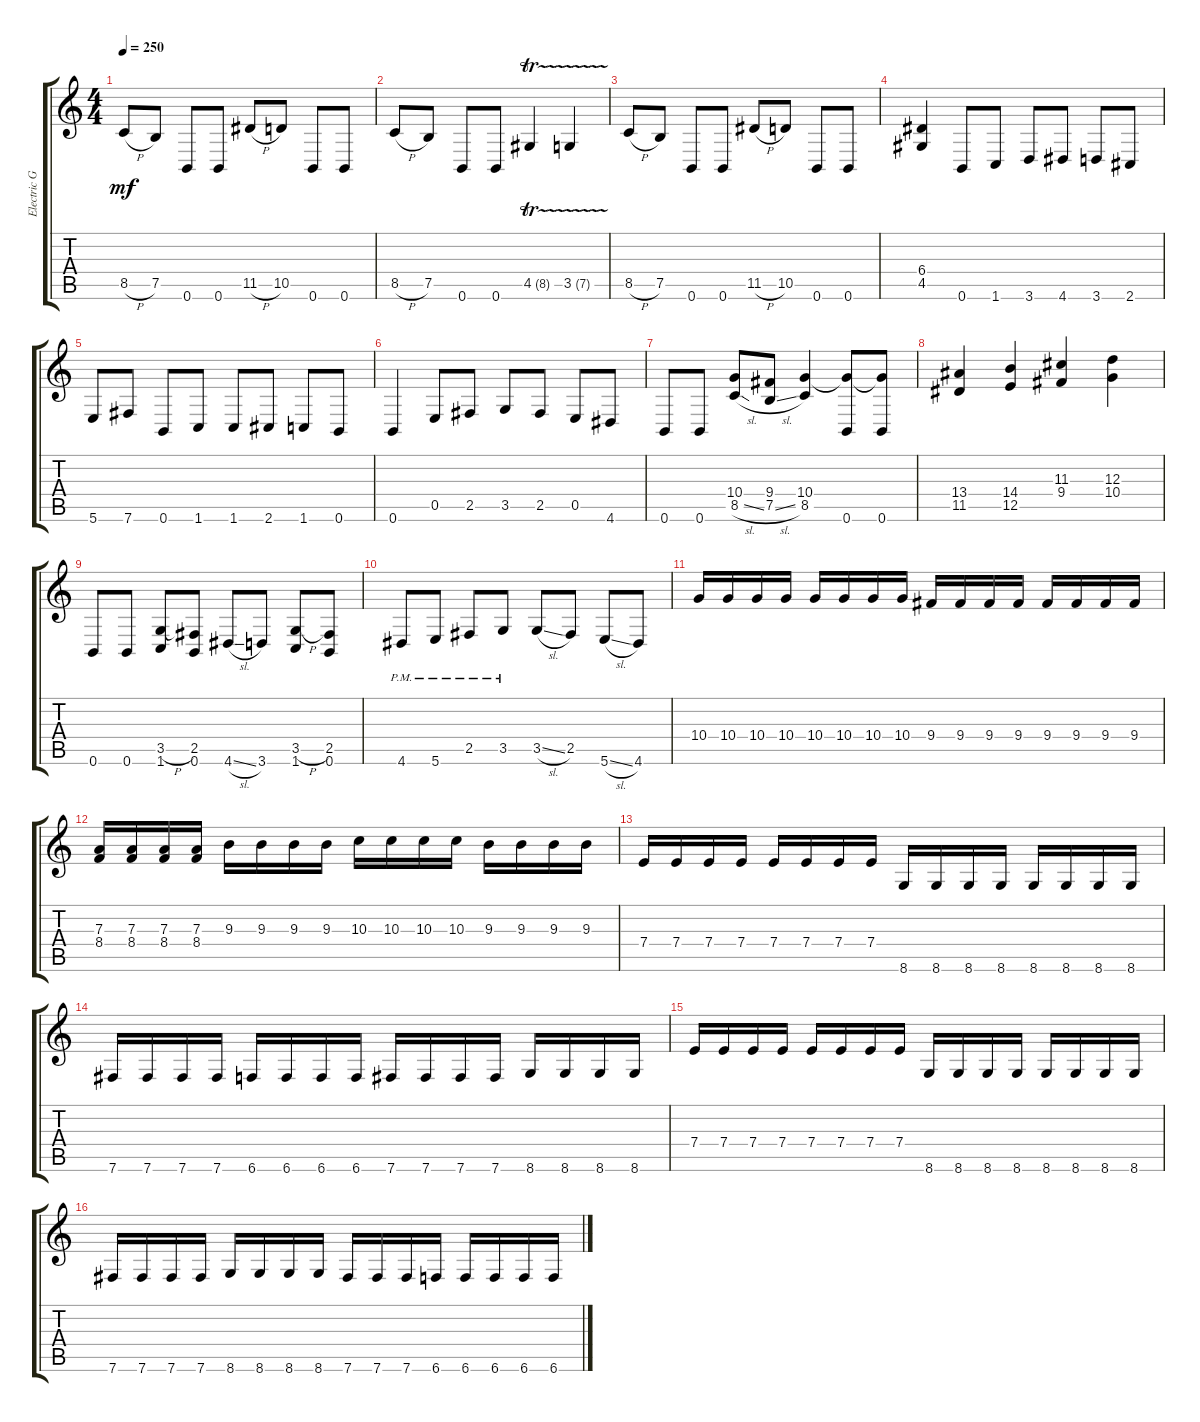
\track ("Electric Guitar 1" "Electric G") {instrument distortionguitar}
\staff {score tabs}
\tuning (B3 Gb3 D3 A2 E2 B1) {hide}
\ts (4 4)
\tempo 250
\clef g2
\ks c
8.5{h}.8{dy mf} 7.5.8 0.6.8 0.6.8 11.5{h}.8 10.5.8 0.6.8 0.6.8 |
8.5{h}.8 7.5.8 0.6.8 0.6.8 4.5{tr (8 32)}.4 3.5{tr (7 32)}.4 |
8.5{h}.8 7.5.8 0.6.8 0.6.8 11.5{h}.8 10.5.8 0.6.8 0.6.8 |
(6.4 4.5).4 0.6.8 1.6.8 3.6.8 4.6.8 3.6.8 2.6.8 |
5.6.8 7.6.8 0.6.8 1.6.8 1.6.8 2.6.8 1.6.8 0.6.8 |
0.6.4 0.5.8 2.5.8 3.5.8 2.5.8 0.5.8 4.6.8 |
0.6.8 0.6.8 (10.4 8.5{sl}).8 (9.4 7.5{sl}).8 (10.4 8.5).4 (10.4{t} 0.6).8 (10.4{t} 0.6).8 |
(13.4 11.5).4 (14.4 12.5).4 (11.3 9.4).4 (12.3 10.4).4 |
0.6.8 0.6.8 (3.5{h} 1.6).8 (2.5 0.6).8 4.6{sl}.8 3.6.8 (3.5{h} 1.6).8 (2.5 0.6).8 |
4.6{pm}.8 5.6{pm}.8 2.5{pm}.8 3.5{pm}.8 3.5{sl}.8 2.5.8 5.6{sl}.8 4.6.8 |
10.4.16 10.4.16 10.4.16 10.4.16 10.4.16 10.4.16 10.4.16 10.4.16 9.4.16 9.4.16 9.4.16 9.4.16 9.4.16 9.4.16 9.4.16 9.4.16 |
(7.3 8.4).16 (7.3 8.4).16 (7.3 8.4).16 (7.3 8.4).16 9.3.16 9.3.16 9.3.16 9.3.16 10.3.16 10.3.16 10.3.16 10.3.16 9.3.16 9.3.16 9.3.16 9.3.16 |
7.4.16 7.4.16 7.4.16 7.4.16 7.4.16 7.4.16 7.4.16 7.4.16 8.6.16 8.6.16 8.6.16 8.6.16 8.6.16 8.6.16 8.6.16 8.6.16 |
7.6.16 7.6.16 7.6.16 7.6.16 6.6.16 6.6.16 6.6.16 6.6.16 7.6.16 7.6.16 7.6.16 7.6.16 8.6.16 8.6.16 8.6.16 8.6.16 |
7.4.16 7.4.16 7.4.16 7.4.16 7.4.16 7.4.16 7.4.16 7.4.16 8.6.16 8.6.16 8.6.16 8.6.16 8.6.16 8.6.16 8.6.16 8.6.16 |
7.6.16 7.6.16 7.6.16 7.6.16 8.6.16 8.6.16 8.6.16 8.6.16 7.6.16 7.6.16 7.6.16 6.6.16 6.6.16 6.6.16 6.6.16 6.6.16
